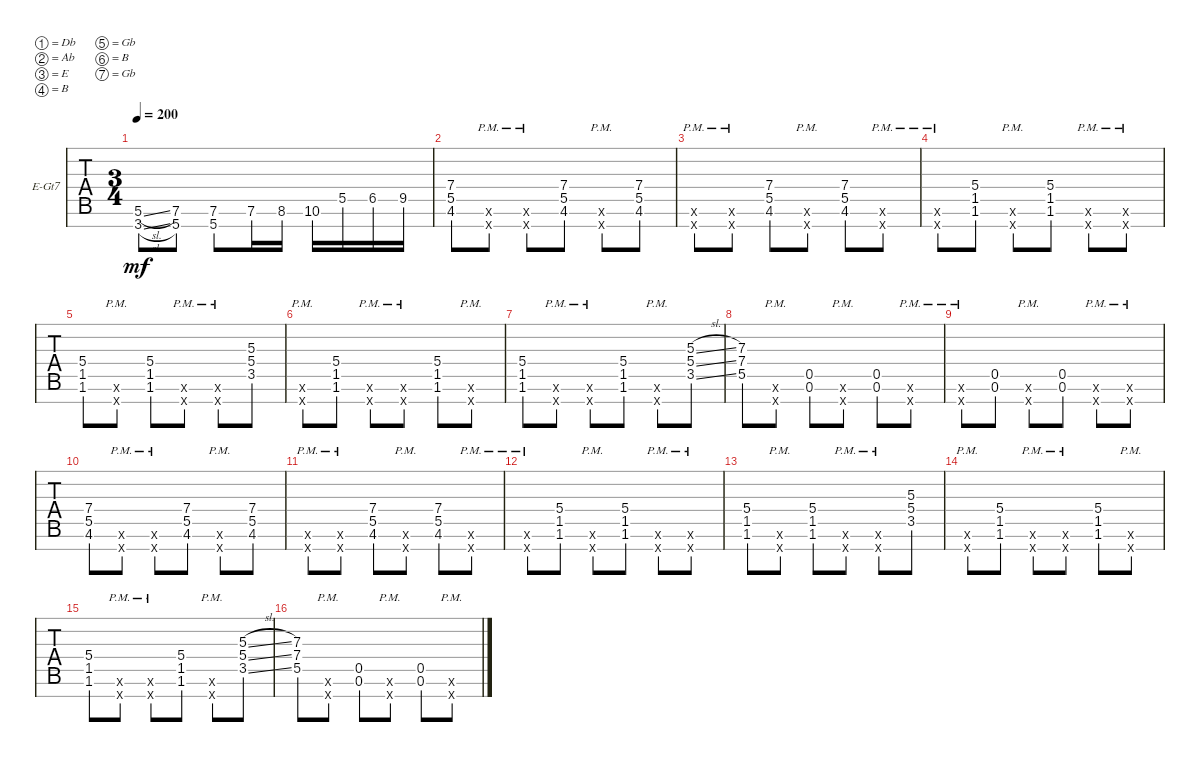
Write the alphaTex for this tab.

\bracketExtendMode groupsimilarinstruments
\firstSystemTrackNameOrientation horizontal
\otherSystemsTrackNameOrientation horizontal
\track ("Electric Guitar" "E-Gt7") {instrument distortionguitar}
\staff {tabs}
\tuning (Db4 Ab3 E3 B2 Gb2 B1 Gb1)
\ts (3 4)
\tempo 200
\clef g2
\ks c
(3.7{sl} 5.6{sl}).8{dy mf} (5.7 7.6).8 (5.7 7.6).8 7.6.16 8.6.16 10.6.16 5.5.16 6.5.16 9.5.16 |
(7.4 5.5 4.6).8 (0.7{pm x} 0.6{pm x}).8 (0.6{pm x} 0.7{pm x}).8 (4.6 5.5 7.4).8 (0.6{pm x} 0.7{pm x}).8 (4.6 5.5 7.4).8 |
(0.6{pm x} 0.7{pm x}).8 (0.7{pm x} 0.6{pm x}).8 (4.6 5.5 7.4).8 (0.6{pm x} 0.7{pm x}).8 (7.4 5.5 4.6).8 (0.7{pm x} 0.6{pm x}).8 |
(0.6{pm x} 0.7{pm x}).8 (1.6 1.5 5.4).8 (0.6{pm x} 0.7{pm x}).8 (1.6 1.5 5.4).8 (0.7{pm x} 0.6{pm x}).8 (0.7{pm x} 0.6{pm x}).8 |
(1.6 1.5 5.4).8 (0.7{pm x} 0.6{pm x}).8 (1.6 1.5 5.4).8 (0.7{pm x} 0.6{pm x}).8 (0.7{pm x} 0.6{pm x}).8 (5.3 5.4 3.5).8 |
(0.7{pm x} 0.6{pm x}).8 (1.6 1.5 5.4).8 (0.7{pm x} 0.6{pm x}).8 (0.7{pm x} 0.6{pm x}).8 (1.6 1.5 5.4).8 (0.7{pm x} 0.6{pm x}).8 |
(1.6 1.5 5.4).8 (0.7{pm x} 0.6{pm x}).8 (0.7{pm x} 0.6{pm x}).8 (1.6 1.5 5.4).8 (0.7{pm x} 0.6{pm x}).8 (5.4{sl} 5.3{sl} 3.5{sl}).8 |
(7.3 7.4 5.5).8 (0.7{pm x} 0.6{pm x}).8 (0.6 0.5).8 (0.6{pm x} 0.7{pm x}).8 (0.6 0.5).8 (0.6{pm x} 0.7{pm x}).8 |
(0.6{pm x} 0.7{pm x}).8 (0.6 0.5).8 (0.6{pm x} 0.7{pm x}).8 (0.6 0.5).8 (0.6{pm x} 0.7{pm x}).8 (0.6{pm x} 0.7{pm x}).8 |
(7.4 5.5 4.6).8 (0.7{pm x} 0.6{pm x}).8 (0.6{pm x} 0.7{pm x}).8 (4.6 5.5 7.4).8 (0.6{pm x} 0.7{pm x}).8 (4.6 5.5 7.4).8 |
(0.6{pm x} 0.7{pm x}).8 (0.7{pm x} 0.6{pm x}).8 (4.6 5.5 7.4).8 (0.6{pm x} 0.7{pm x}).8 (7.4 5.5 4.6).8 (0.7{pm x} 0.6{pm x}).8 |
(0.6{pm x} 0.7{pm x}).8 (1.6 1.5 5.4).8 (0.6{pm x} 0.7{pm x}).8 (1.6 1.5 5.4).8 (0.7{pm x} 0.6{pm x}).8 (0.7{pm x} 0.6{pm x}).8 |
(1.6 1.5 5.4).8 (0.7{pm x} 0.6{pm x}).8 (1.6 1.5 5.4).8 (0.7{pm x} 0.6{pm x}).8 (0.7{pm x} 0.6{pm x}).8 (5.3 5.4 3.5).8 |
(0.7{pm x} 0.6{pm x}).8 (1.6 1.5 5.4).8 (0.7{pm x} 0.6{pm x}).8 (0.7{pm x} 0.6{pm x}).8 (1.6 1.5 5.4).8 (0.7{pm x} 0.6{pm x}).8 |
(1.6 1.5 5.4).8 (0.7{pm x} 0.6{pm x}).8 (0.7{pm x} 0.6{pm x}).8 (1.6 1.5 5.4).8 (0.7{pm x} 0.6{pm x}).8 (5.4{sl} 5.3{sl} 3.5{sl}).8 |
(7.3 7.4 5.5).8 (0.7{pm x} 0.6{pm x}).8 (0.6 0.5).8 (0.6{pm x} 0.7{pm x}).8 (0.6 0.5).8 (0.6{pm x} 0.7{pm x}).8
